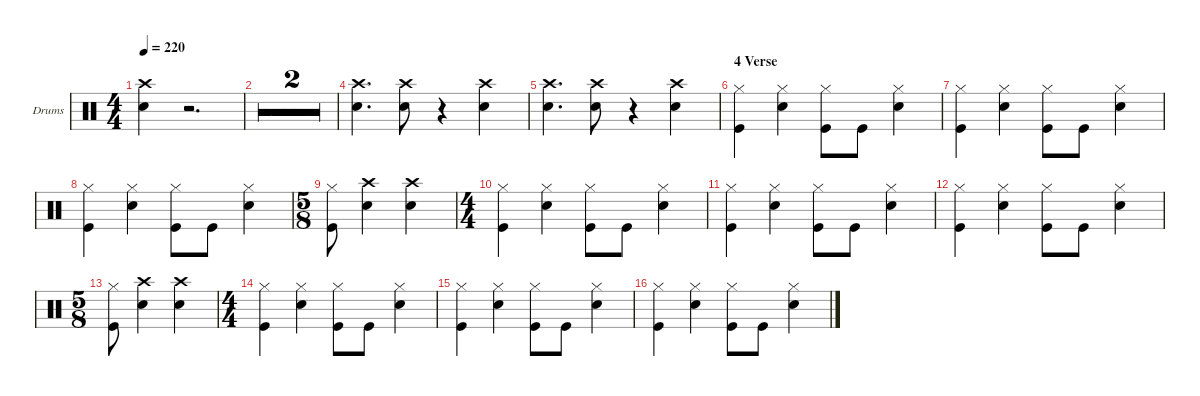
\hideDynamics
\bracketExtendMode groupsimilarinstruments
\firstSystemTrackNameOrientation horizontal
\otherSystemsTrackNameOrientation horizontal
\track ("Drumkit" "Drums") {multiBarRest instrument percussion}
\staff {score}
\articulation defaults
\ts (4 4)
\tempo 220
\clef neutral
\ks c
("Snare (hit) 2" "Crash high (hit)").4{dy fff} r.2{d} |
r.1 |
r.1 |
("Snare (hit) 2" "Crash high (hit)").4{d} ("Snare (hit) 2" "Crash high (hit)").8 r.4 ("Snare (hit) 2" "Crash high (hit)").4 |
("Snare (hit) 2" "Crash high (hit)").4{d} ("Snare (hit) 2" "Crash high (hit)").8 r.4 ("Snare (hit) 2" "Crash high (hit)").4 |
\section ("" "4 Verse")
("Hi-Hat (closed)" "Kick (hit)").4 ("Snare (hit) 2" "Hi-Hat (closed)").4 ("Kick (hit)" "Hi-Hat (closed)").8 "Kick (hit)".8 ("Snare (hit) 2" "Hi-Hat (closed)").4 |
("Kick (hit)" "Hi-Hat (closed)").4 ("Snare (hit) 2" "Hi-Hat (closed)").4 ("Hi-Hat (closed)" "Kick (hit)").8 "Kick (hit)".8 ("Snare (hit) 2" "Hi-Hat (closed)").4 |
("Kick (hit)" "Hi-Hat (closed)").4 ("Snare (hit) 2" "Hi-Hat (closed)").4 ("Kick (hit)" "Hi-Hat (closed)").8 "Kick (hit)".8 ("Hi-Hat (closed)" "Snare (hit) 2").4 |
\ts (5 8)
("Kick (hit)" "Hi-Hat (closed)").8 ("Crash high (hit)" "Snare (hit) 2").4 ("Crash high (hit)" "Snare (hit) 2").4 |
\ts (4 4)
("Hi-Hat (closed)" "Kick (hit)").4 ("Snare (hit) 2" "Hi-Hat (closed)").4 ("Kick (hit)" "Hi-Hat (closed)").8 "Kick (hit)".8 ("Snare (hit) 2" "Hi-Hat (closed)").4 |
("Kick (hit)" "Hi-Hat (closed)").4 ("Snare (hit) 2" "Hi-Hat (closed)").4 ("Hi-Hat (closed)" "Kick (hit)").8 "Kick (hit)".8 ("Snare (hit) 2" "Hi-Hat (closed)").4 |
("Kick (hit)" "Hi-Hat (closed)").4 ("Snare (hit) 2" "Hi-Hat (closed)").4 ("Kick (hit)" "Hi-Hat (closed)").8 "Kick (hit)".8 ("Hi-Hat (closed)" "Snare (hit) 2").4 |
\ts (5 8)
("Kick (hit)" "Hi-Hat (closed)").8 ("Crash high (hit)" "Snare (hit) 2").4 ("Crash high (hit)" "Snare (hit) 2").4 |
\ts (4 4)
("Hi-Hat (closed)" "Kick (hit)").4 ("Snare (hit) 2" "Hi-Hat (closed)").4 ("Kick (hit)" "Hi-Hat (closed)").8 "Kick (hit)".8 ("Snare (hit) 2" "Hi-Hat (closed)").4 |
("Kick (hit)" "Hi-Hat (closed)").4 ("Snare (hit) 2" "Hi-Hat (closed)").4 ("Hi-Hat (closed)" "Kick (hit)").8 "Kick (hit)".8 ("Snare (hit) 2" "Hi-Hat (closed)").4 |
("Kick (hit)" "Hi-Hat (closed)").4 ("Snare (hit) 2" "Hi-Hat (closed)").4 ("Kick (hit)" "Hi-Hat (closed)").8 "Kick (hit)".8 ("Hi-Hat (closed)" "Snare (hit) 2").4
